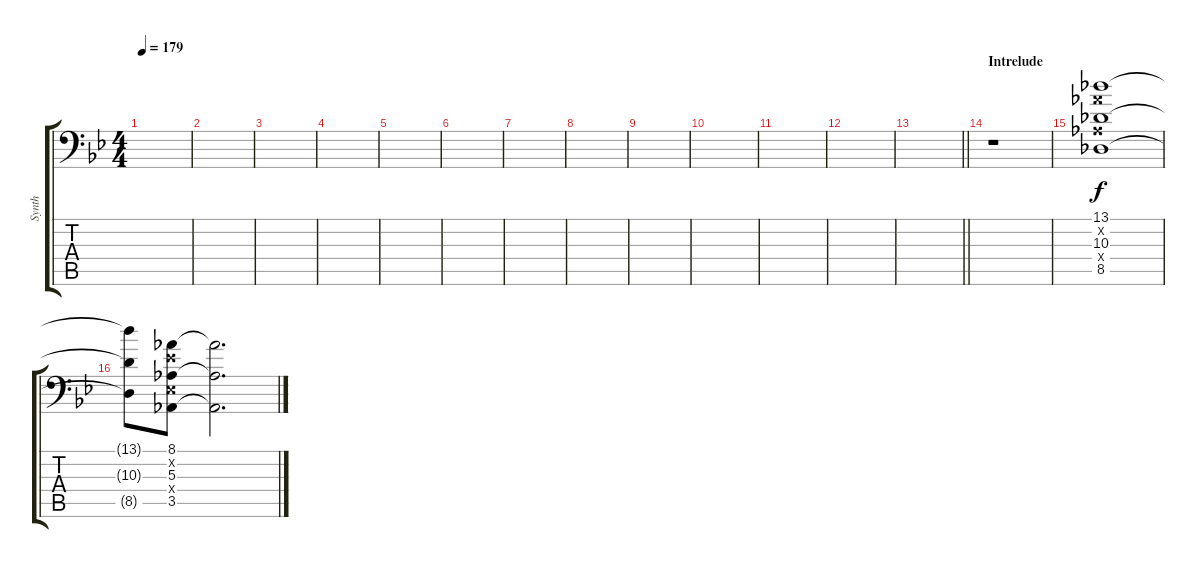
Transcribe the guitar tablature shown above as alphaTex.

\track ("Synth" "Synth") {instrument synthstrings1}
\staff {score tabs}
\tuning (C4 G3 Eb3 Bb2 F2 Bb1) {hide}
\ts (4 4)
\tempo 179
\clef f4
\ks bb
|
|
|
|
|
|
|
|
|
|
|
|
\barLineRight lightlight
|
\section ("" "Intrelude")
r.1{volume 0} |
(13.1 13.2{x} 10.3 10.4{x} 8.5).1{volume 8} |
(13.1{t} 10.3{t} 8.5{t}).8 (8.1 8.2{x} 5.3 5.4{x} 3.5).8 (8.1{t} 5.3{t} 3.5{t}).2{d}
